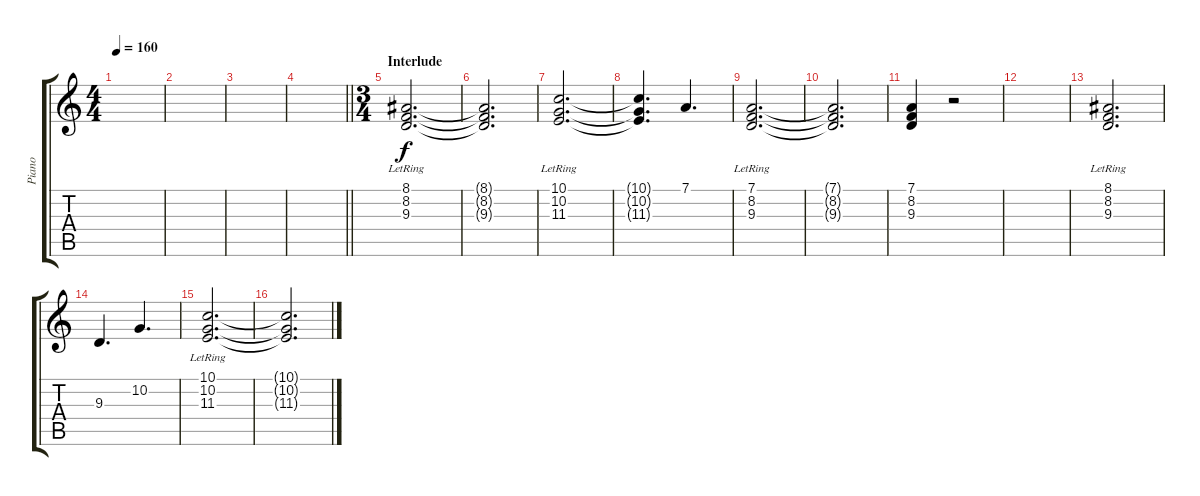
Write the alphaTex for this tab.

\track ("Piano" "Piano") {instrument acousticgrandpiano}
\staff {score tabs}
\tuning (D4 A3 F3 C3 G2 D2) {hide}
\ts (4 4)
\tempo 160
\clef g2
\ks c
|
|
|
\barLineRight lightlight
|
\ts (3 4)
\section ("" "Interlude")
(8.1{lr} 8.2{lr} 9.3{lr}).2{d} |
(8.1{t} 8.2{t} 9.3{t}).2{d} |
(10.1{lr} 10.2{lr} 11.3{lr}).2{d} |
(10.1{t} 10.2{t} 11.3{t}).4{d} 7.1.4{d} |
(7.1{lr} 8.2{lr} 9.3{lr}).2{d} |
(7.1{t} 8.2{t} 9.3{t}).2{d} |
(7.1 8.2 9.3).4 r.2 |
|
(8.1{lr} 8.2{lr} 9.3{lr}).2{d} |
9.3.4{d} 10.2.4{d} |
(10.1 10.2{lr} 11.3{lr}).2{d} |
(10.1{t} 10.2{t} 11.3{t}).2{d}
